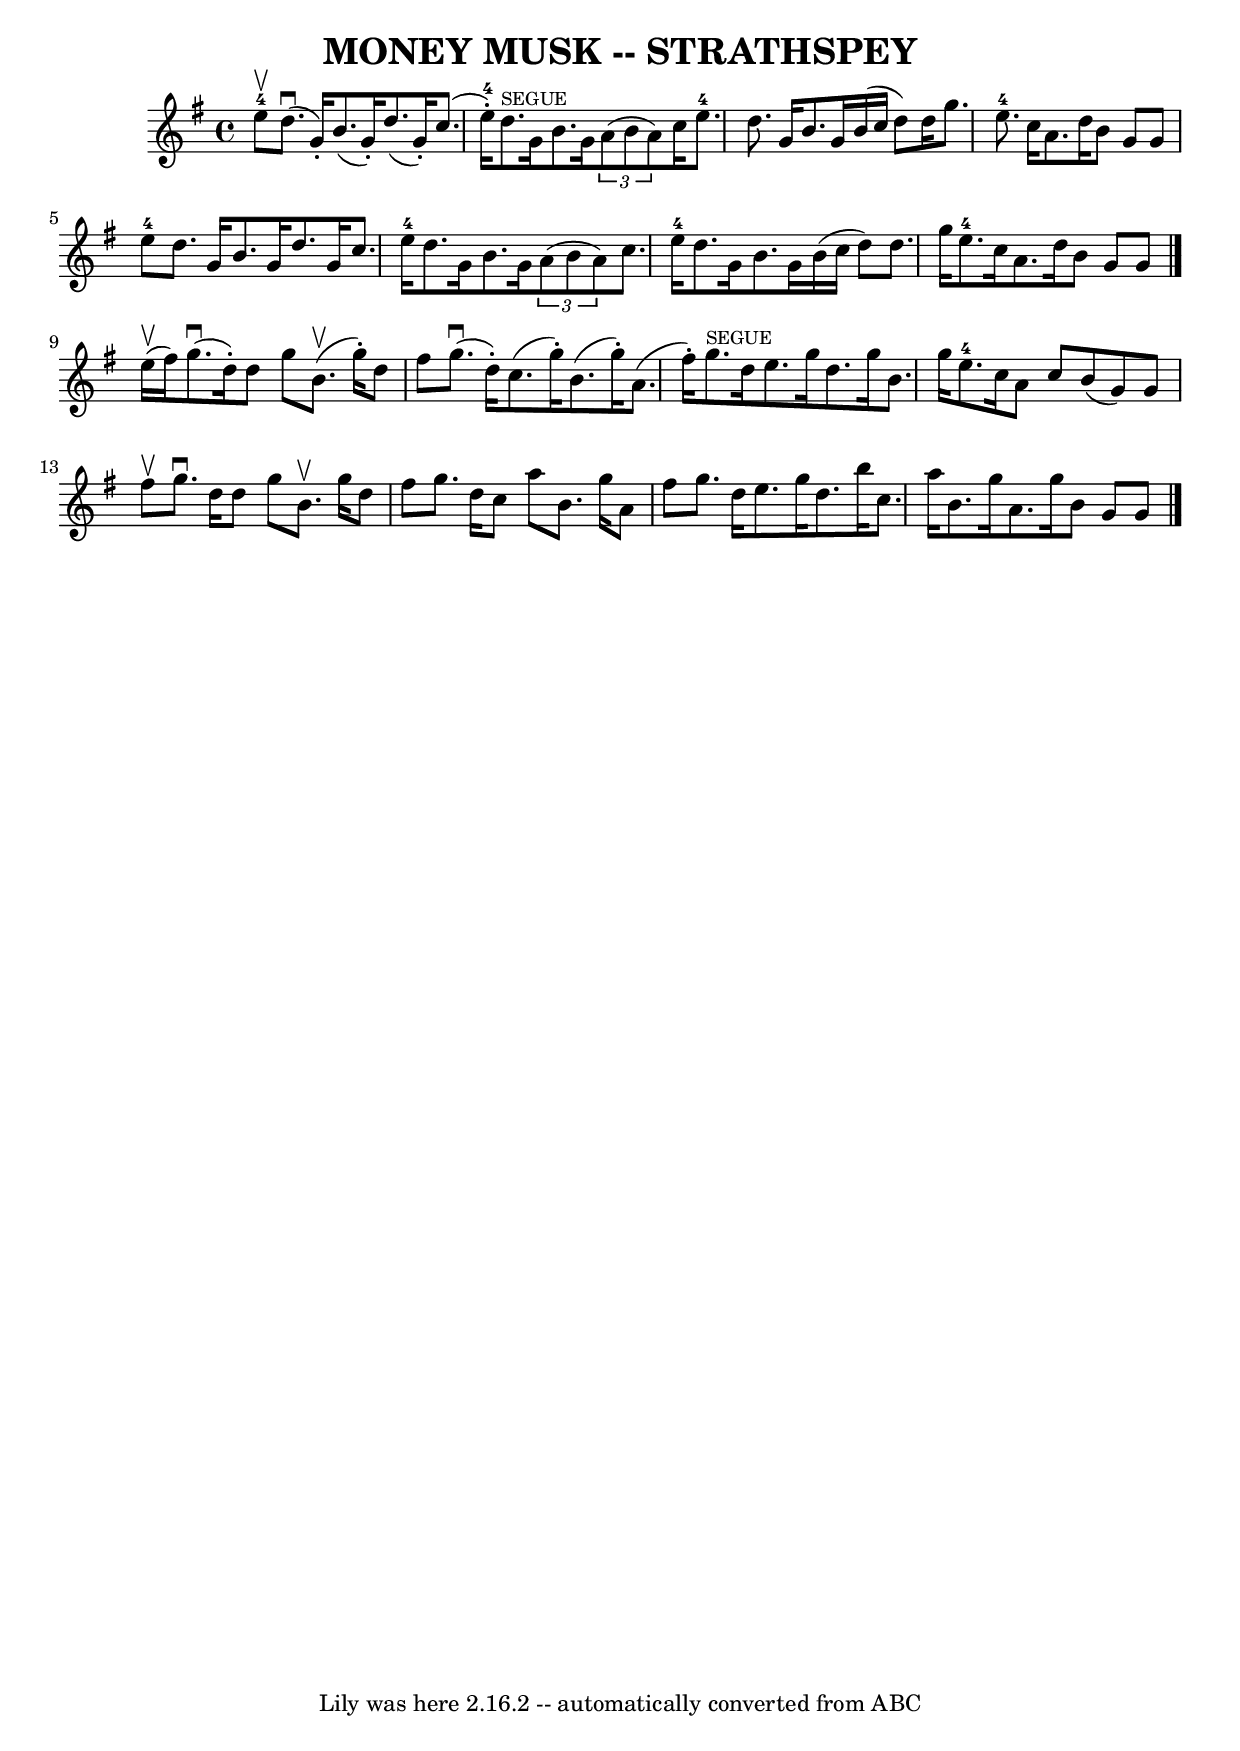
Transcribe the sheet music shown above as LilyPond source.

\version "2.16.2"
\include "Mammoth.ily"
\header {
  %% book = "Ryan's Mammoth Collection of Fiddle Tunes"
  crossRefNumber = "1"
  footnotes = ""
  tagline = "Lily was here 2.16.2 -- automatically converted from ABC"
  title = "MONEY MUSK -- STRATHSPEY"

}
voicedefault =  {


  \override Staff.TimeSignature #'style = #'C
  \time 4/4 
  \key a \dorian
  e''8-4^\upbow       |
  d''8. (^\downbow g'16-.) b'8. (g'16-.) d''8. (g'16-.) c''8. (
  e''16-4-.)   |
  d''8.^\segue g'16 b'8. g'16    
  \times 2/3 { a'8 (b'8 a'8) 
	     } c''16 e''8.-4       |
  
  d''8. g'16 b'8. g'16 b'16 (c''16 d''8) d''16 g''8.    
  |
  e''8.-4 c''16 a'8. d''16 b'8 g'8 g'8 e''8-4   |
  |
  d''8. g'16 b'8. g'16 d''8. g'16   
  c''8. e''16-4   |
  d''8. g'16 b'8. g'16    \times 2/3 { 
    a'8 (b'8 a'8) 
  } c''8. e''16-4       |
  d''8. g'16 
  b'8. g'16 b'16 (c''16 d''8) d''8. g''16    |
  
  e''8.-4 c''16 a'8. d''16 b'8 g'8 g'8    \bar "|."       
  e''16 (^\upbow fis''16)       |
  g''8. (^\downbow d''16-.)  
  d''8 g''8 b'8. (^\upbow g''16-.) d''8 fis''8    |
  
  g''8. (^\downbow d''16-.) c''8. (g''16-.) b'8. (g''16-.)   
  a'8. (fis''16-.)       |
  g''8.^\segue d''16 e''8.    
  g''16 d''8. g''16 b'8. g''16    |
  e''8.-4 c''16    
  a'8 c''8 b'8 (g'8) g'8 fis''8^\upbow   |
  |
  
  g''8.^\downbow d''16 d''8 g''8 b'8.^\upbow g''16 d''8    
  fis''8    |
  g''8. d''16 c''8 a''8 b'8. g''16 a'8    
  fis''8        |
  g''8. d''16 e''8. g''16 d''8. b''16    
  c''8. a''16    |
  b'8. g''16 a'8. g''16 b'8 g'8    
  g'8    \bar "|."   

}

\score{
  <<

    \context Staff="default"
    {
      \voicedefault 
      
    }

  >>
  \layout {
    
  }
  \midi {
  }

}
